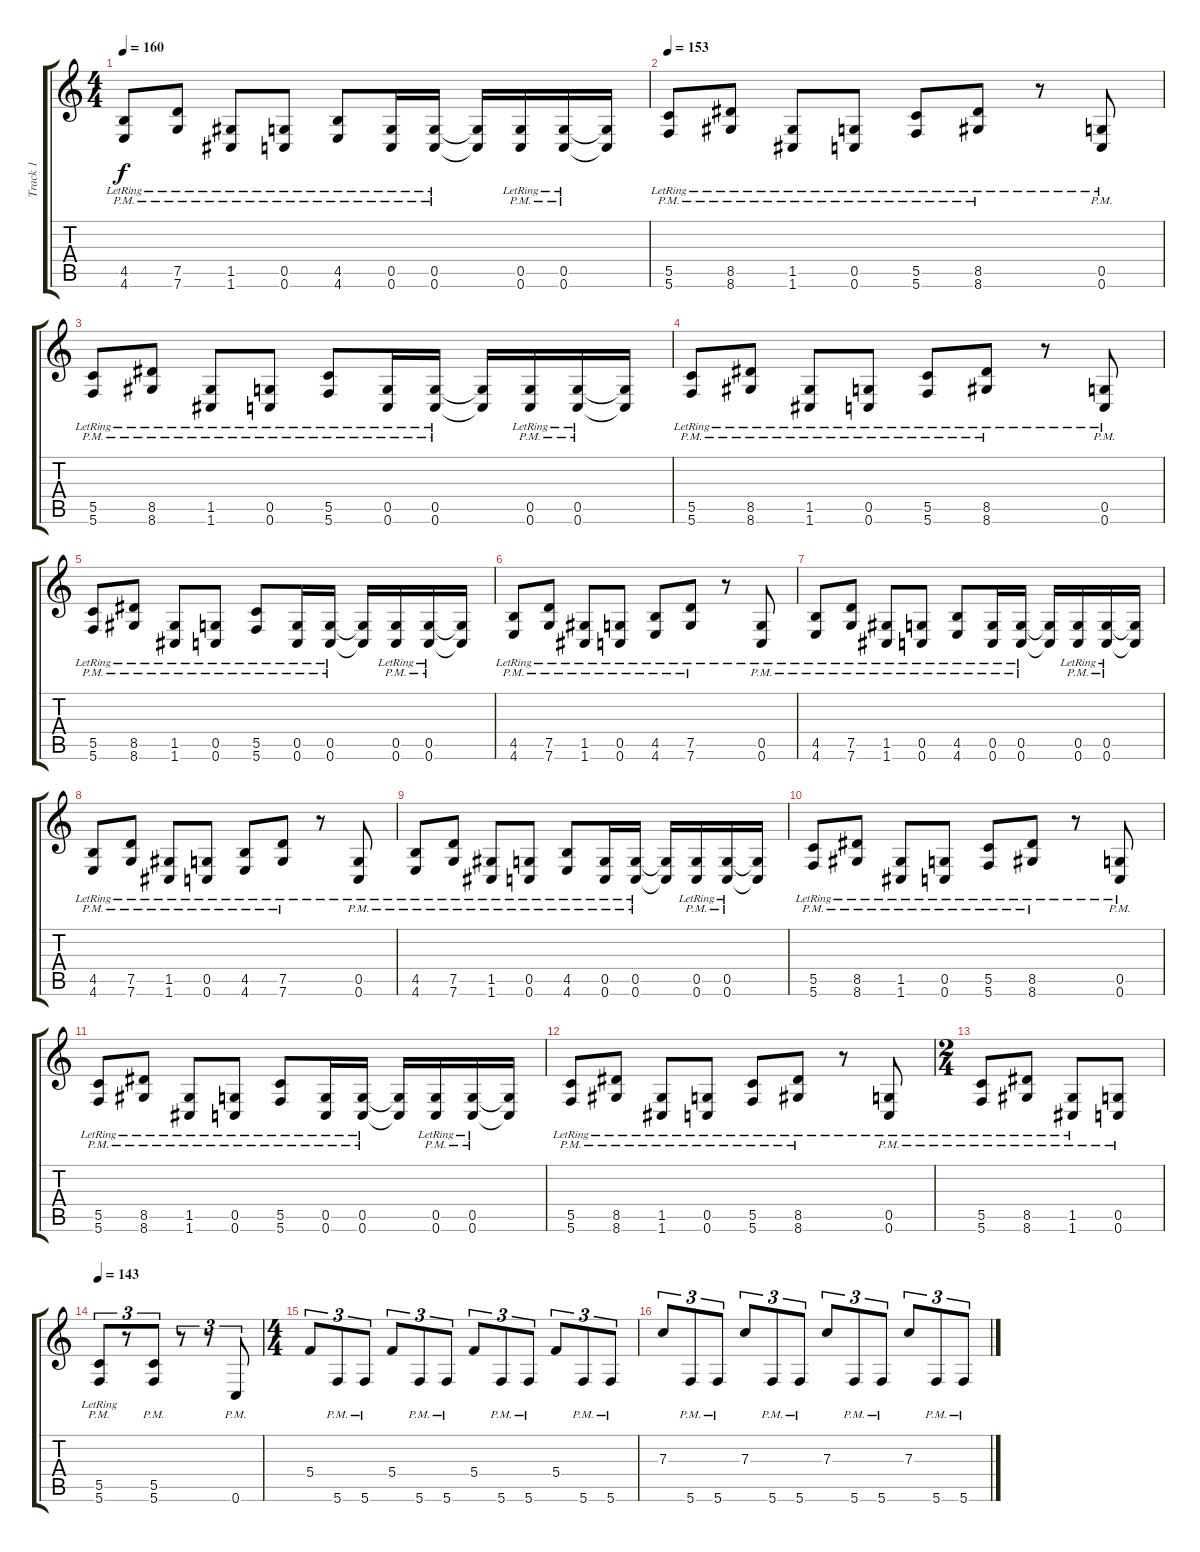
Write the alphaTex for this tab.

\track ("Track 1" "Track 1") {instrument distortionguitar}
\staff {score tabs}
\tuning (D4 A3 F3 C3 G2 C2) {hide}
\ts (4 4)
\tempo 160
\clef g2
\ks c
(4.5{pm lr} 4.6{pm lr}).8{dy f} (7.5{pm lr} 7.6{pm lr}).8 (1.5{pm lr} 1.6{pm lr}).8 (0.5{pm lr} 0.6{pm lr}).8 (4.5{pm lr} 4.6{pm lr}).8 (0.5{pm lr} 0.6{pm lr}).16 (0.5{pm lr} 0.6{pm lr}).16 (0.5{t} 0.6{t}).16 (0.5{pm lr} 0.6{pm lr}).16 (0.5{pm lr} 0.6{pm lr}).16 (0.5{t} 0.6{t}).16 |
\tempo 153
(5.5{pm lr} 5.6{pm lr}).8 (8.5{pm lr} 8.6{pm lr}).8 (1.5{pm lr} 1.6{pm lr}).8 (0.5{pm lr} 0.6{pm lr}).8 (5.5{pm lr} 5.6{pm lr}).8 (8.5{pm lr} 8.6{pm lr}).8 r.8 (0.5{pm lr} 0.6{pm lr}).8 |
(5.5{pm lr} 5.6{pm lr}).8 (8.5{pm lr} 8.6{pm lr}).8 (1.5{pm lr} 1.6{pm lr}).8 (0.5{pm lr} 0.6{pm lr}).8 (5.5{pm lr} 5.6{pm lr}).8 (0.5{pm lr} 0.6{pm lr}).16 (0.5{pm lr} 0.6{pm lr}).16 (0.5{t} 0.6{t}).16 (0.5{pm lr} 0.6{pm lr}).16 (0.5{pm lr} 0.6{pm lr}).16 (0.5{t} 0.6{t}).16 |
(5.5{pm lr} 5.6{pm lr}).8 (8.5{pm lr} 8.6{pm lr}).8 (1.5{pm lr} 1.6{pm lr}).8 (0.5{pm lr} 0.6{pm lr}).8 (5.5{pm lr} 5.6{pm lr}).8 (8.5{pm lr} 8.6{pm lr}).8 r.8 (0.5{pm lr} 0.6{pm lr}).8 |
(5.5{pm lr} 5.6{pm lr}).8 (8.5{pm lr} 8.6{pm lr}).8 (1.5{pm lr} 1.6{pm lr}).8 (0.5{pm lr} 0.6{pm lr}).8 (5.5{pm lr} 5.6{pm lr}).8 (0.5{pm lr} 0.6{pm lr}).16 (0.5{pm lr} 0.6{pm lr}).16 (0.5{t} 0.6{t}).16 (0.5{pm lr} 0.6{pm lr}).16 (0.5{pm lr} 0.6{pm lr}).16 (0.5{t} 0.6{t}).16 |
(4.5{pm lr} 4.6{pm lr}).8 (7.5{pm lr} 7.6{pm lr}).8 (1.5{pm lr} 1.6{pm lr}).8 (0.5{pm lr} 0.6{pm lr}).8 (4.5{pm lr} 4.6{pm lr}).8 (7.5{pm lr} 7.6{pm lr}).8 r.8 (0.5{pm lr} 0.6{pm lr}).8 |
(4.5{pm lr} 4.6{pm lr}).8 (7.5{pm lr} 7.6{pm lr}).8 (1.5{pm lr} 1.6{pm lr}).8 (0.5{pm lr} 0.6{pm lr}).8 (4.5{pm lr} 4.6{pm lr}).8 (0.5{pm lr} 0.6{pm lr}).16 (0.5{pm lr} 0.6{pm lr}).16 (0.5{t} 0.6{t}).16 (0.5{pm lr} 0.6{pm lr}).16 (0.5{pm lr} 0.6{pm lr}).16 (0.5{t} 0.6{t}).16 |
(4.5{pm lr} 4.6{pm lr}).8 (7.5{pm lr} 7.6{pm lr}).8 (1.5{pm lr} 1.6{pm lr}).8 (0.5{pm lr} 0.6{pm lr}).8 (4.5{pm lr} 4.6{pm lr}).8 (7.5{pm lr} 7.6{pm lr}).8 r.8 (0.5{pm lr} 0.6{pm lr}).8 |
(4.5{pm lr} 4.6{pm lr}).8 (7.5{pm lr} 7.6{pm lr}).8 (1.5{pm lr} 1.6{pm lr}).8 (0.5{pm lr} 0.6{pm lr}).8 (4.5{pm lr} 4.6{pm lr}).8 (0.5{pm lr} 0.6{pm lr}).16 (0.5{pm lr} 0.6{pm lr}).16 (0.5{t} 0.6{t}).16 (0.5{pm lr} 0.6{pm lr}).16 (0.5{pm lr} 0.6{pm lr}).16 (0.5{t} 0.6{t}).16 |
(5.5{pm lr} 5.6{pm lr}).8 (8.5{pm lr} 8.6{pm lr}).8 (1.5{pm lr} 1.6{pm lr}).8 (0.5{pm lr} 0.6{pm lr}).8 (5.5{pm lr} 5.6{pm lr}).8 (8.5{pm lr} 8.6{pm lr}).8 r.8 (0.5{pm lr} 0.6{pm lr}).8 |
(5.5{pm lr} 5.6{pm lr}).8 (8.5{pm lr} 8.6{pm lr}).8 (1.5{pm lr} 1.6{pm lr}).8 (0.5{pm lr} 0.6{pm lr}).8 (5.5{pm lr} 5.6{pm lr}).8 (0.5{pm lr} 0.6{pm lr}).16 (0.5{pm lr} 0.6{pm lr}).16 (0.5{t} 0.6{t}).16 (0.5{pm lr} 0.6{pm lr}).16 (0.5{pm lr} 0.6{pm lr}).16 (0.5{t} 0.6{t}).16 |
(5.5{pm lr} 5.6{pm lr}).8 (8.5{pm lr} 8.6{pm lr}).8 (1.5{pm lr} 1.6{pm lr}).8 (0.5{pm lr} 0.6{pm lr}).8 (5.5{pm lr} 5.6{pm lr}).8 (8.5{pm lr} 8.6{pm lr}).8 r.8 (0.5{pm lr} 0.6{pm lr}).8 |
\ts (2 4)
(5.5{pm lr} 5.6{pm lr}).8 (8.5{pm lr} 8.6{pm lr}).8 (1.5{pm lr} 1.6{pm lr}).8 (0.5{pm} 0.6{pm}).8 |
\tempo 143
(5.5{pm lr} 5.6{pm lr}).8{tu (3 2)} r.8{tu (3 2)} (5.5{pm} 5.6{pm}).8{tu (3 2)} r.8{tu (3 2)} r.8{tu (3 2)} 0.6{pm}.8{tu (3 2)} |
\ts (4 4)
5.4.8{tu (3 2)} 5.6{pm}.8{tu (3 2)} 5.6{pm}.8{tu (3 2)} 5.4.8{tu (3 2)} 5.6{pm}.8{tu (3 2)} 5.6{pm}.8{tu (3 2)} 5.4.8{tu (3 2)} 5.6{pm}.8{tu (3 2)} 5.6{pm}.8{tu (3 2)} 5.4.8{tu (3 2)} 5.6{pm}.8{tu (3 2)} 5.6{pm}.8{tu (3 2)} |
7.3.8{tu (3 2)} 5.6{pm}.8{tu (3 2)} 5.6{pm}.8{tu (3 2)} 7.3.8{tu (3 2)} 5.6{pm}.8{tu (3 2)} 5.6{pm}.8{tu (3 2)} 7.3.8{tu (3 2)} 5.6{pm}.8{tu (3 2)} 5.6{pm}.8{tu (3 2)} 7.3.8{tu (3 2)} 5.6{pm}.8{tu (3 2)} 5.6{pm}.8{tu (3 2)}
